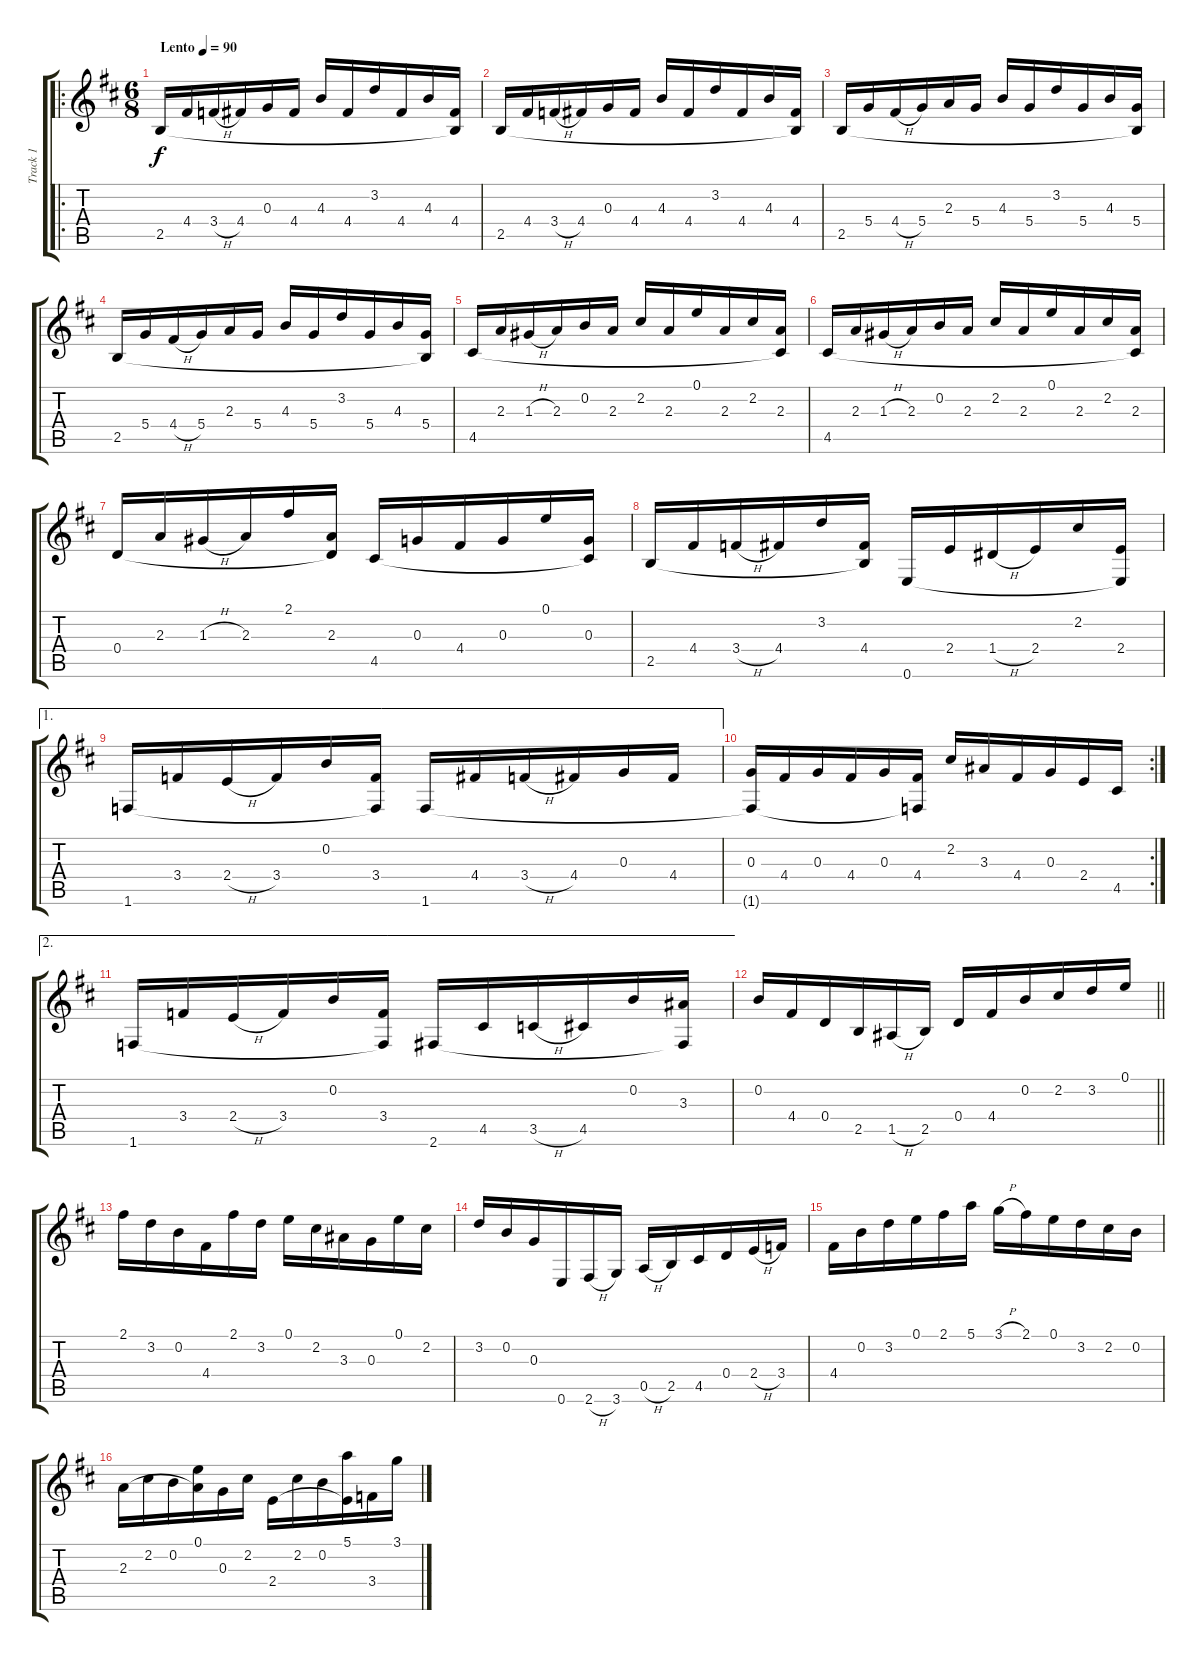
\track ("Track 1" "Track 1") {instrument acousticguitarnylon}
\staff {score tabs}
\tuning (E4 B3 G3 D3 A2 E2) {hide}
\ro
\ts (6 8)
\tempo (90 "Lento")
\clef g2
\ks d
2.5.16{dy f instrument acousticguitarnylon} 4.4.16 3.4{h}.16 4.4.16 0.3.16 4.4.16 4.3.16 4.4.16 3.2.16 4.4.16 4.3.16 (4.4 2.5{t}).16 |
2.5.16 4.4.16 3.4{h}.16 4.4.16 0.3.16 4.4.16 4.3.16 4.4.16 3.2.16 4.4.16 4.3.16 (4.4 2.5{t}).16 |
2.5.16 5.4.16 4.4{h}.16 5.4.16 2.3.16 5.4.16 4.3.16 5.4.16 3.2.16 5.4.16 4.3.16 (5.4 2.5{t}).16 |
2.5.16 5.4.16 4.4{h}.16 5.4.16 2.3.16 5.4.16 4.3.16 5.4.16 3.2.16 5.4.16 4.3.16 (5.4 2.5{t}).16 |
4.5.16 2.3.16 1.3{h}.16 2.3.16 0.2.16 2.3.16 2.2.16 2.3.16 0.1.16 2.3.16 2.2.16 (2.3 4.5{t}).16 |
4.5.16 2.3.16 1.3{h}.16 2.3.16 0.2.16 2.3.16 2.2.16 2.3.16 0.1.16 2.3.16 2.2.16 (2.3 4.5{t}).16 |
0.4.16 2.3.16 1.3{h}.16 2.3.16 2.1.16 (2.3 0.4{t}).16 4.5.16 0.3.16 4.4.16 0.3.16 0.1.16 (0.3 4.5{t}).16 |
2.5.16 4.4.16 3.4{h}.16 4.4.16 3.2.16 (4.4 2.5{t}).16 0.6.16 2.4.16 1.4{h}.16 2.4.16 2.2.16 (2.4 0.6{t}).16 |
\ae 1
1.6.16 3.4.16 2.4{h}.16 3.4.16 0.2.16 (3.4 1.6{t}).16 1.6.16 4.4.16 3.4{h}.16 4.4.16 0.3.16 4.4.16 |
\rc 2
(0.3 1.6{t}).16 4.4.16 0.3.16 4.4.16 0.3.16 (4.4 1.6{t}).16 2.2.16 3.3.16 4.4.16 0.3.16 2.4.16 4.5.16 |
\ae 2
1.6.16 3.4.16 2.4{h}.16 3.4.16 0.2.16 (3.4 1.6{t}).16 2.6.16 4.5.16 3.5{h}.16 4.5.16 0.2.16 (3.3 2.6{t}).16 |
\barLineRight lightlight
0.2.16 4.4.16 0.4.16 2.5.16 1.5{h}.16 2.5.16 0.4.16 4.4.16 0.2.16 2.2.16 3.2.16 0.1.16 |
2.1.16 3.2.16 0.2.16 4.4.16 2.1.16 3.2.16 0.1.16 2.2.16 3.3.16 0.3.16 0.1.16 2.2.16 |
3.2.16 0.2.16 0.3.16 0.6.16 2.6{h}.16 3.6.16 0.5{h}.16 2.5.16 4.5.16 0.4.16 2.4{h}.16 3.4.16 |
4.4.16 0.2.16 3.2.16 0.1.16 2.1.16 5.1.16 3.1{h}.16 2.1.16 0.1.16 3.2.16 2.2.16 0.2.16 |
2.3.16 2.2.16 0.2.16 (0.1 2.3{t}).16 0.3.16 2.2.16 2.4.16 2.2.16 0.2.16 (5.1 2.4{t}).16 3.4.16 3.1.16
